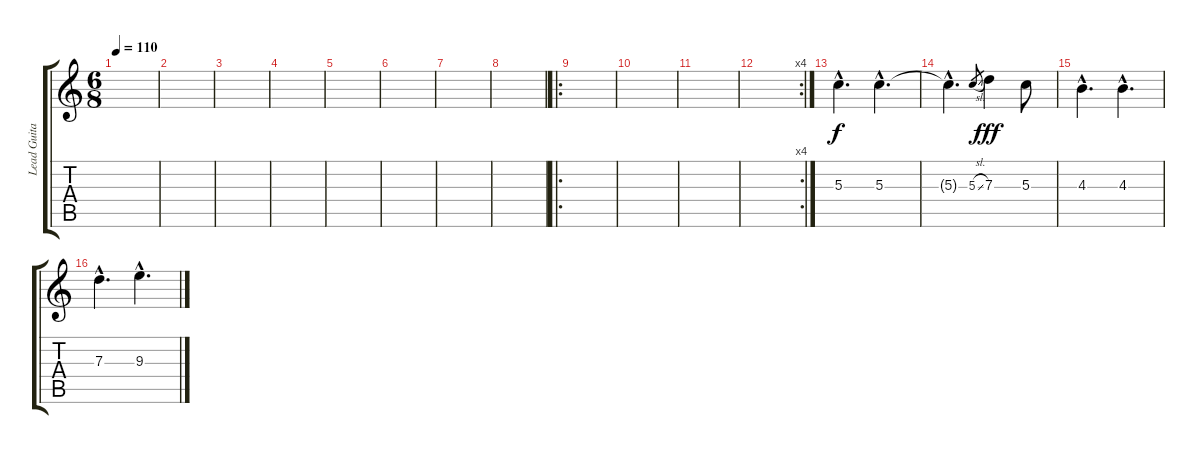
\track ("Lead Guitar" "Lead Guita") {instrument overdrivenguitar}
\staff {score tabs}
\tuning (E4 B3 G3 D3 A2 E2) {hide}
\ts (6 8)
\tempo 110
\clef g2
\ks c
|
|
|
|
|
|
|
|
\ro
|
|
|
\rc 4
|
5.3{hac}.4{d} 5.3{hac}.4{d} |
5.3{hac t}.4{d} 5.3{sl}.8{gr dy f} 7.3.4{dy fff} 5.3.8 |
4.3{hac}.4{d} 4.3{hac}.4{d} |
7.3{hac}.4{d} 9.3{hac}.4{d}
